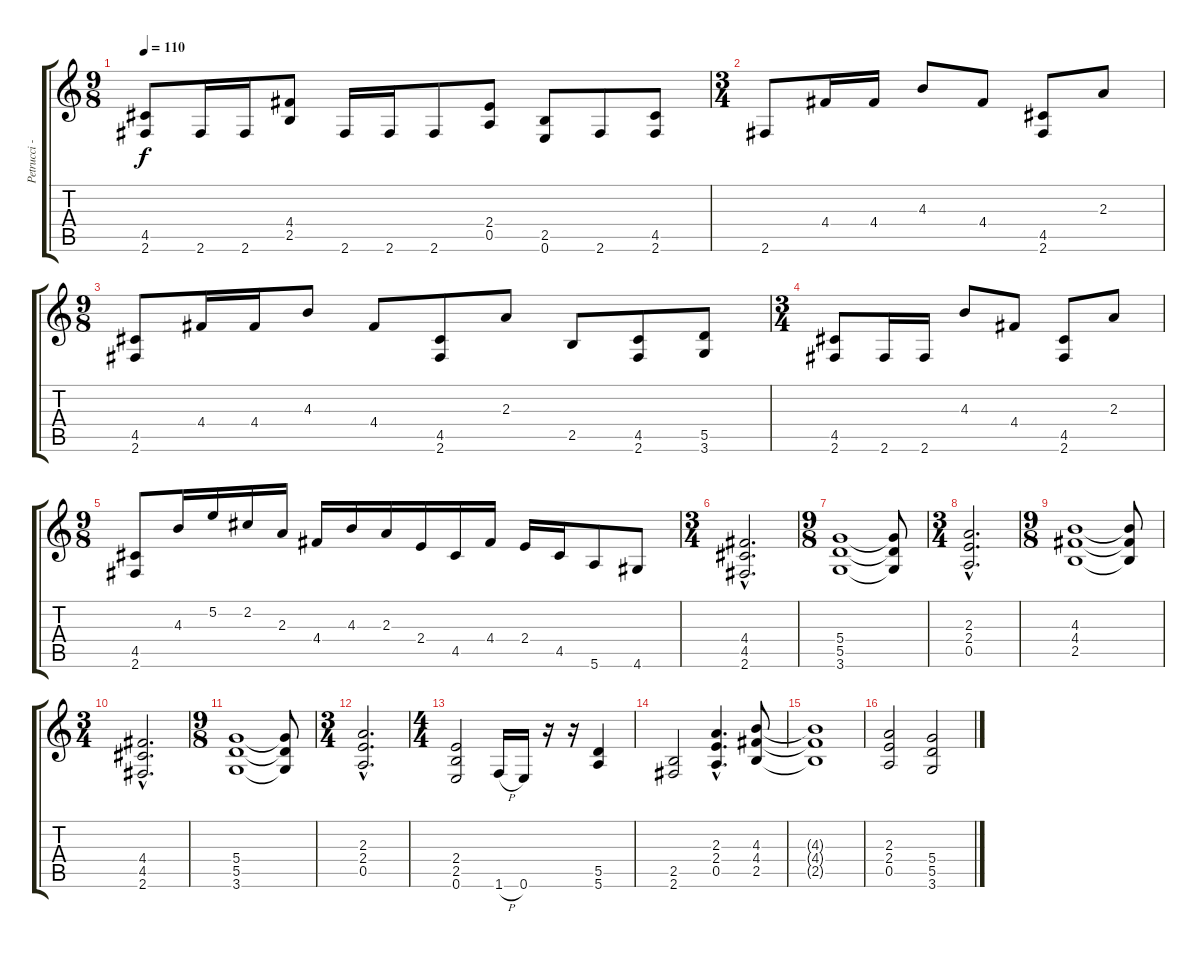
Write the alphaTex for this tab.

\track ("Petrucci - Distortion 6st." "Petrucci -") {instrument overdrivenguitar}
\staff {score tabs}
\tuning (E4 B3 G3 D3 A2 E2) {hide}
\ts (9 8)
\tempo 110
\clef g2
\ks c
(4.5 2.6).8{dy f} 2.6.16 2.6.16 (4.4 2.5).8 2.6.16 2.6.16 2.6.8 (2.4 0.5).8 (2.5 0.6).8 2.6.8 (4.5 2.6).8 |
\ts (3 4)
2.6.8 4.4.16 4.4.16 4.3.8 4.4.8 (4.5 2.6).8 2.3.8 |
\ts (9 8)
(4.5 2.6).8 4.4.16 4.4.16 4.3.8 4.4.8 (4.5 2.6).8 2.3.8 2.5.8 (4.5 2.6).8 (5.5 3.6).8 |
\ts (3 4)
(4.5 2.6).8 2.6.16 2.6.16 4.3.8 4.4.8 (4.5 2.6).8 2.3.8 |
\ts (9 8)
(4.5 2.6).8 4.3.16 5.2.16 2.2.16 2.3.16 4.4.16 4.3.16 2.3.16 2.4.16 4.5.16 4.4.16 2.4.16 4.5.16 5.6.8 4.6.8 |
\ts (3 4)
(4.4{hac} 4.5{hac} 2.6{hac}).2{d} |
\ts (9 8)
(5.4 5.5 3.6).1 (5.4{t} 5.5{t} 3.6{t}).8 |
\ts (3 4)
(2.3{hac} 2.4{hac} 0.5{hac}).2{d} |
\ts (9 8)
(4.3 4.4 2.5).1 (4.3{t} 4.4{t} 2.5{t}).8 |
\ts (3 4)
(4.4{hac} 4.5{hac} 2.6{hac}).2{d} |
\ts (9 8)
(5.4 5.5 3.6).1 (5.4{t} 5.5{t} 3.6{t}).8 |
\ts (3 4)
(2.3{hac} 2.4{hac} 0.5{hac}).2{d} |
\ts (4 4)
(2.4 2.5 0.6).2 1.6{h}.16 0.6.16 r.16 r.16 (5.5 5.6).4 |
(2.5 2.6).2 (2.3{hac} 2.4{hac} 0.5{hac}).4{d} (4.3 4.4 2.5).8 |
(4.3{t} 4.4{t} 2.5{t}).1 |
(2.3 2.4 0.5).2 (5.4 5.5 3.6).2
